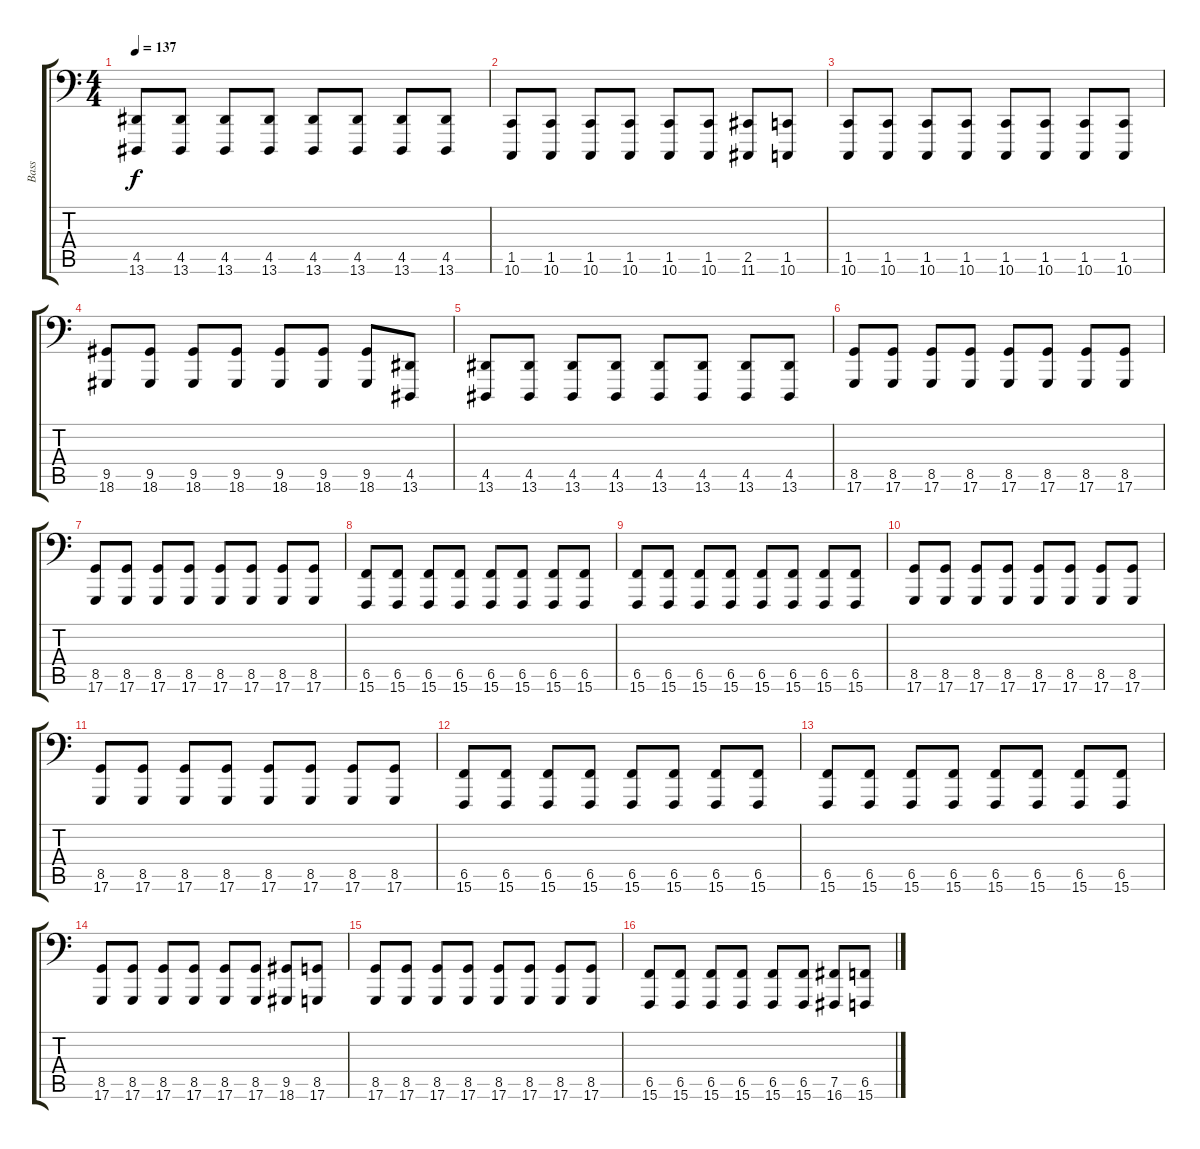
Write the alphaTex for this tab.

\track ("Bass" "Bass") {instrument lead8bassandlead}
\staff {score tabs}
\tuning (E4 B3 G3 D3 B1 D0) {hide}
\ts (4 4)
\tempo 137
\clef f4
\ks c
(4.5 13.6).8{dy f} (4.5 13.6).8 (4.5 13.6).8 (4.5 13.6).8 (4.5 13.6).8 (4.5 13.6).8 (4.5 13.6).8 (4.5 13.6).8 |
(1.5 10.6).8 (1.5 10.6).8 (1.5 10.6).8 (1.5 10.6).8 (1.5 10.6).8 (1.5 10.6).8 (2.5 11.6).8 (1.5 10.6).8 |
(1.5 10.6).8 (1.5 10.6).8 (1.5 10.6).8 (1.5 10.6).8 (1.5 10.6).8 (1.5 10.6).8 (1.5 10.6).8 (1.5 10.6).8 |
(9.5 18.6).8 (9.5 18.6).8 (9.5 18.6).8 (9.5 18.6).8 (9.5 18.6).8 (9.5 18.6).8 (9.5 18.6).8 (4.5 13.6).8 |
(4.5 13.6).8 (4.5 13.6).8 (4.5 13.6).8 (4.5 13.6).8 (4.5 13.6).8 (4.5 13.6).8 (4.5 13.6).8 (4.5 13.6).8 |
(8.5 17.6).8 (8.5 17.6).8 (8.5 17.6).8 (8.5 17.6).8 (8.5 17.6).8 (8.5 17.6).8 (8.5 17.6).8 (8.5 17.6).8 |
(8.5 17.6).8 (8.5 17.6).8 (8.5 17.6).8 (8.5 17.6).8 (8.5 17.6).8 (8.5 17.6).8 (8.5 17.6).8 (8.5 17.6).8 |
(6.5 15.6).8 (6.5 15.6).8 (6.5 15.6).8 (6.5 15.6).8 (6.5 15.6).8 (6.5 15.6).8 (6.5 15.6).8 (6.5 15.6).8 |
(6.5 15.6).8 (6.5 15.6).8 (6.5 15.6).8 (6.5 15.6).8 (6.5 15.6).8 (6.5 15.6).8 (6.5 15.6).8 (6.5 15.6).8 |
(8.5 17.6).8 (8.5 17.6).8 (8.5 17.6).8 (8.5 17.6).8 (8.5 17.6).8 (8.5 17.6).8 (8.5 17.6).8 (8.5 17.6).8 |
(8.5 17.6).8 (8.5 17.6).8 (8.5 17.6).8 (8.5 17.6).8 (8.5 17.6).8 (8.5 17.6).8 (8.5 17.6).8 (8.5 17.6).8 |
(6.5 15.6).8 (6.5 15.6).8 (6.5 15.6).8 (6.5 15.6).8 (6.5 15.6).8 (6.5 15.6).8 (6.5 15.6).8 (6.5 15.6).8 |
(6.5 15.6).8 (6.5 15.6).8 (6.5 15.6).8 (6.5 15.6).8 (6.5 15.6).8 (6.5 15.6).8 (6.5 15.6).8 (6.5 15.6).8 |
(8.5 17.6).8 (8.5 17.6).8 (8.5 17.6).8 (8.5 17.6).8 (8.5 17.6).8 (8.5 17.6).8 (9.5 18.6).8 (8.5 17.6).8 |
(8.5 17.6).8 (8.5 17.6).8 (8.5 17.6).8 (8.5 17.6).8 (8.5 17.6).8 (8.5 17.6).8 (8.5 17.6).8 (8.5 17.6).8 |
(6.5 15.6).8 (6.5 15.6).8 (6.5 15.6).8 (6.5 15.6).8 (6.5 15.6).8 (6.5 15.6).8 (7.5 16.6).8 (6.5 15.6).8
